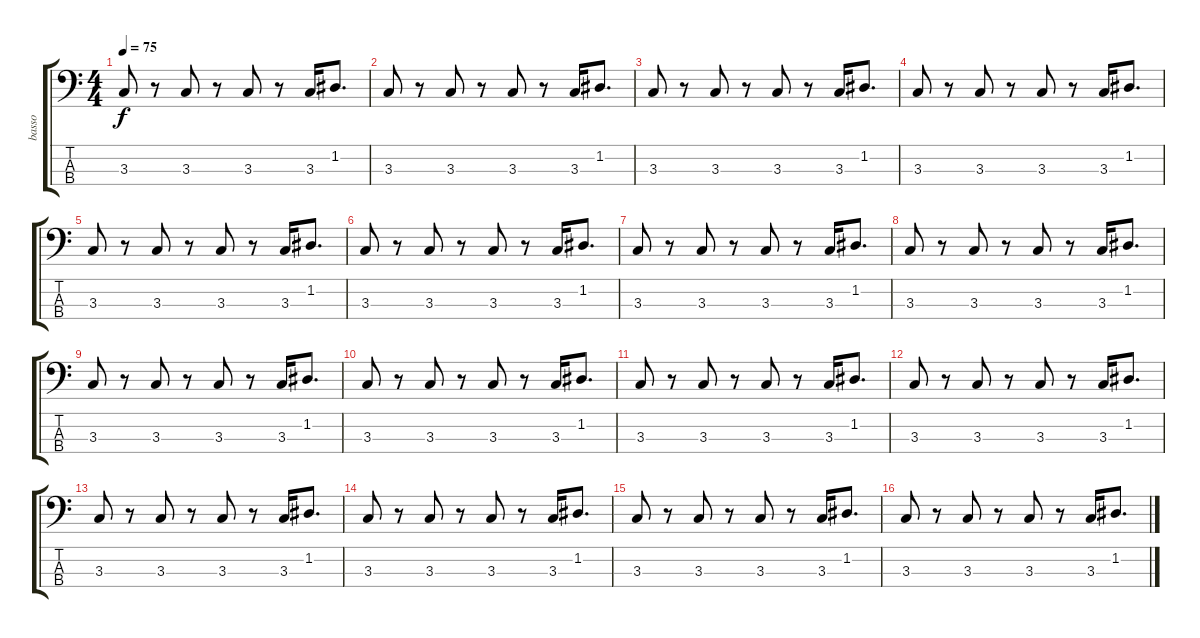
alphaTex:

\track ("basso" "basso") {instrument electricbassfinger}
\staff {score tabs}
\tuning (G2 D2 A1 E1) {hide}
\ts (4 4)
\tempo 75
\clef f4
\ks c
3.3.8{dy f} r.8 3.3.8 r.8 3.3.8 r.8 3.3.16 1.2.8{d} |
3.3.8 r.8 3.3.8 r.8 3.3.8 r.8 3.3.16 1.2.8{d} |
3.3.8 r.8 3.3.8 r.8 3.3.8 r.8 3.3.16 1.2.8{d} |
3.3.8 r.8 3.3.8 r.8 3.3.8 r.8 3.3.16 1.2.8{d} |
3.3.8 r.8 3.3.8 r.8 3.3.8 r.8 3.3.16 1.2.8{d} |
3.3.8 r.8 3.3.8 r.8 3.3.8 r.8 3.3.16 1.2.8{d} |
3.3.8 r.8 3.3.8 r.8 3.3.8 r.8 3.3.16 1.2.8{d} |
3.3.8 r.8 3.3.8 r.8 3.3.8 r.8 3.3.16 1.2.8{d} |
3.3.8 r.8 3.3.8 r.8 3.3.8 r.8 3.3.16 1.2.8{d} |
3.3.8 r.8 3.3.8 r.8 3.3.8 r.8 3.3.16 1.2.8{d} |
3.3.8 r.8 3.3.8 r.8 3.3.8 r.8 3.3.16 1.2.8{d} |
3.3.8 r.8 3.3.8 r.8 3.3.8 r.8 3.3.16 1.2.8{d} |
3.3.8 r.8 3.3.8 r.8 3.3.8 r.8 3.3.16 1.2.8{d} |
3.3.8 r.8 3.3.8 r.8 3.3.8 r.8 3.3.16 1.2.8{d} |
3.3.8 r.8 3.3.8 r.8 3.3.8 r.8 3.3.16 1.2.8{d} |
3.3.8 r.8 3.3.8 r.8 3.3.8 r.8 3.3.16 1.2.8{d}
